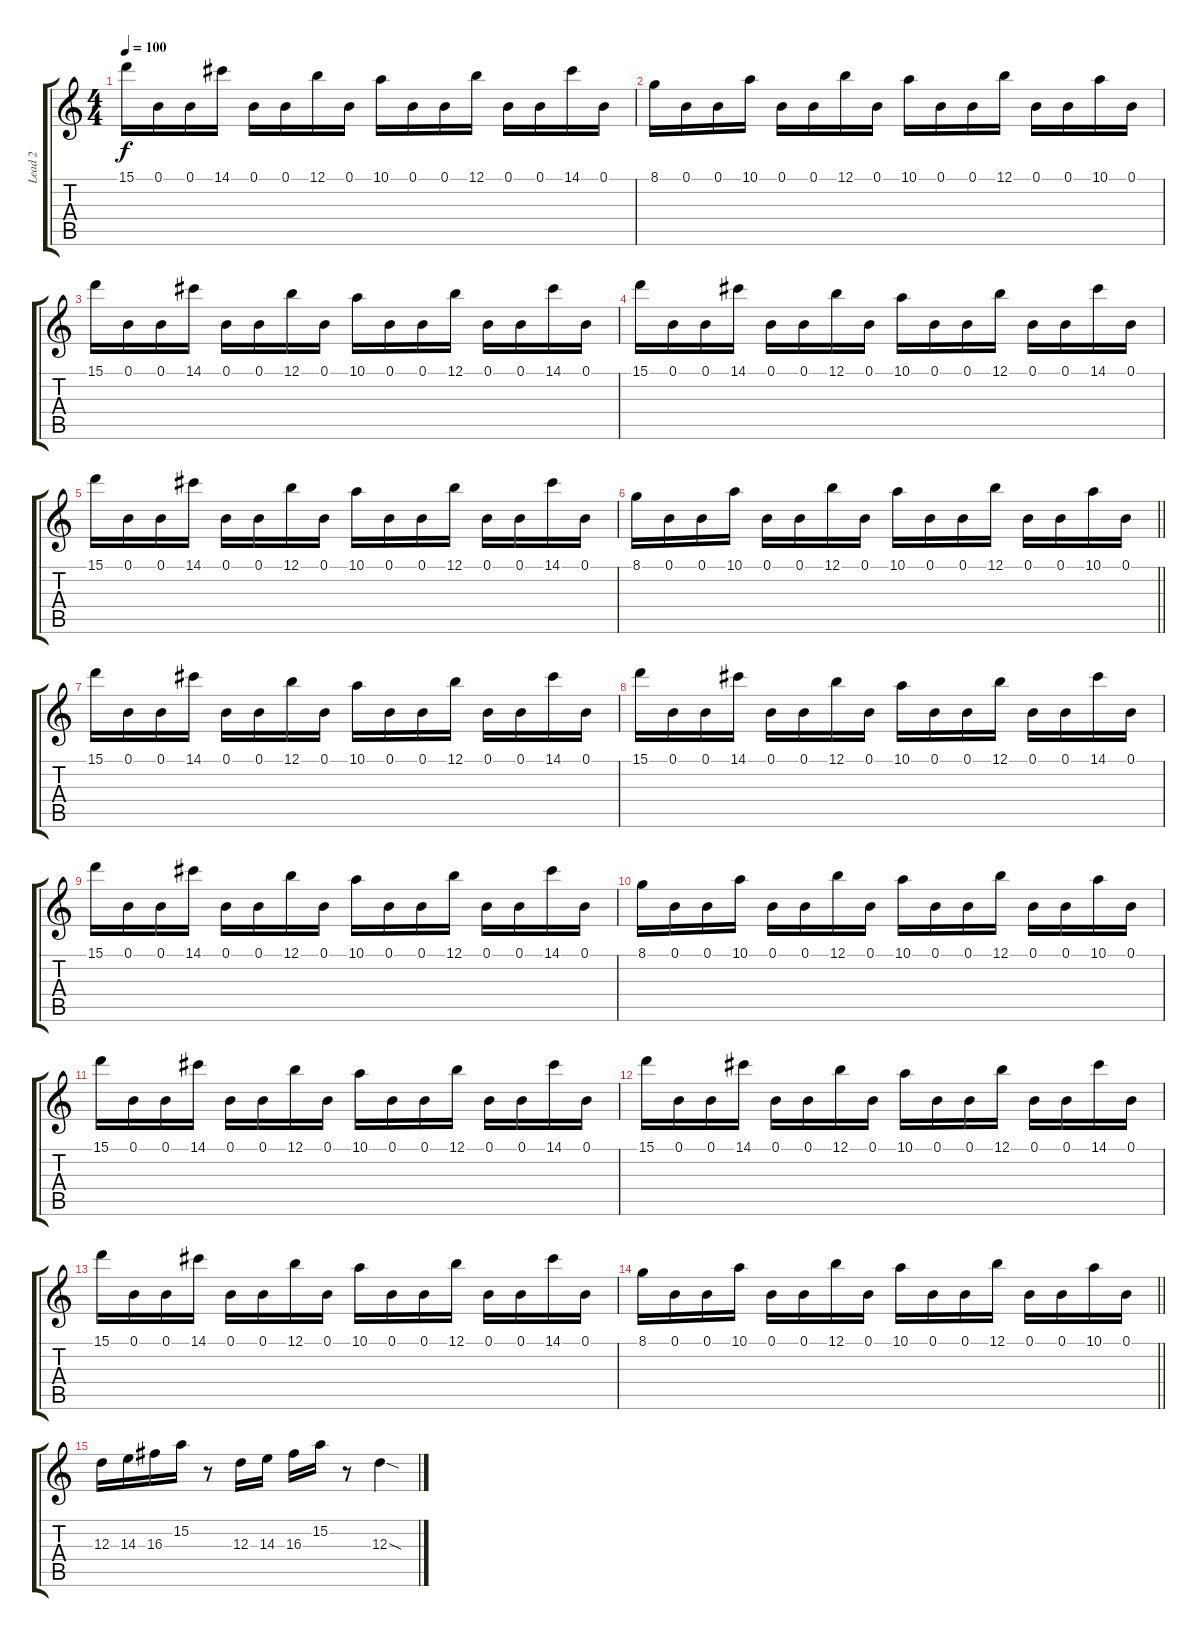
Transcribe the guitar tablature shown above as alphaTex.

\track ("Lead 2" "Lead 2") {instrument overdrivenguitar}
\staff {score tabs}
\tuning (B3 Gb3 D3 A2 E2 B1) {hide}
\ts (4 4)
\tempo 100
\clef g2
\ks c
15.1.16{dy f} 0.1.16 0.1.16 14.1.16 0.1.16 0.1.16 12.1.16 0.1.16 10.1.16 0.1.16 0.1.16 12.1.16 0.1.16 0.1.16 14.1.16 0.1.16 |
8.1.16 0.1.16 0.1.16 10.1.16 0.1.16 0.1.16 12.1.16 0.1.16 10.1.16 0.1.16 0.1.16 12.1.16 0.1.16 0.1.16 10.1.16 0.1.16 |
15.1.16 0.1.16 0.1.16 14.1.16 0.1.16 0.1.16 12.1.16 0.1.16 10.1.16 0.1.16 0.1.16 12.1.16 0.1.16 0.1.16 14.1.16 0.1.16 |
15.1.16 0.1.16 0.1.16 14.1.16 0.1.16 0.1.16 12.1.16 0.1.16 10.1.16 0.1.16 0.1.16 12.1.16 0.1.16 0.1.16 14.1.16 0.1.16 |
15.1.16 0.1.16 0.1.16 14.1.16 0.1.16 0.1.16 12.1.16 0.1.16 10.1.16 0.1.16 0.1.16 12.1.16 0.1.16 0.1.16 14.1.16 0.1.16 |
\barLineRight lightlight
8.1.16 0.1.16 0.1.16 10.1.16 0.1.16 0.1.16 12.1.16 0.1.16 10.1.16 0.1.16 0.1.16 12.1.16 0.1.16 0.1.16 10.1.16 0.1.16 |
15.1.16 0.1.16 0.1.16 14.1.16 0.1.16 0.1.16 12.1.16 0.1.16 10.1.16 0.1.16 0.1.16 12.1.16 0.1.16 0.1.16 14.1.16 0.1.16 |
15.1.16 0.1.16 0.1.16 14.1.16 0.1.16 0.1.16 12.1.16 0.1.16 10.1.16 0.1.16 0.1.16 12.1.16 0.1.16 0.1.16 14.1.16 0.1.16 |
15.1.16 0.1.16 0.1.16 14.1.16 0.1.16 0.1.16 12.1.16 0.1.16 10.1.16 0.1.16 0.1.16 12.1.16 0.1.16 0.1.16 14.1.16 0.1.16 |
8.1.16 0.1.16 0.1.16 10.1.16 0.1.16 0.1.16 12.1.16 0.1.16 10.1.16 0.1.16 0.1.16 12.1.16 0.1.16 0.1.16 10.1.16 0.1.16 |
15.1.16 0.1.16 0.1.16 14.1.16 0.1.16 0.1.16 12.1.16 0.1.16 10.1.16 0.1.16 0.1.16 12.1.16 0.1.16 0.1.16 14.1.16 0.1.16 |
15.1.16 0.1.16 0.1.16 14.1.16 0.1.16 0.1.16 12.1.16 0.1.16 10.1.16 0.1.16 0.1.16 12.1.16 0.1.16 0.1.16 14.1.16 0.1.16 |
15.1.16 0.1.16 0.1.16 14.1.16 0.1.16 0.1.16 12.1.16 0.1.16 10.1.16 0.1.16 0.1.16 12.1.16 0.1.16 0.1.16 14.1.16 0.1.16 |
\barLineRight lightlight
8.1.16 0.1.16 0.1.16 10.1.16 0.1.16 0.1.16 12.1.16 0.1.16 10.1.16 0.1.16 0.1.16 12.1.16 0.1.16 0.1.16 10.1.16 0.1.16 |
12.3.16 14.3.16 16.3.16 15.2.16 r.8 12.3.16 14.3.16 16.3.16 15.2.16 r.8 12.3{sod}.4
